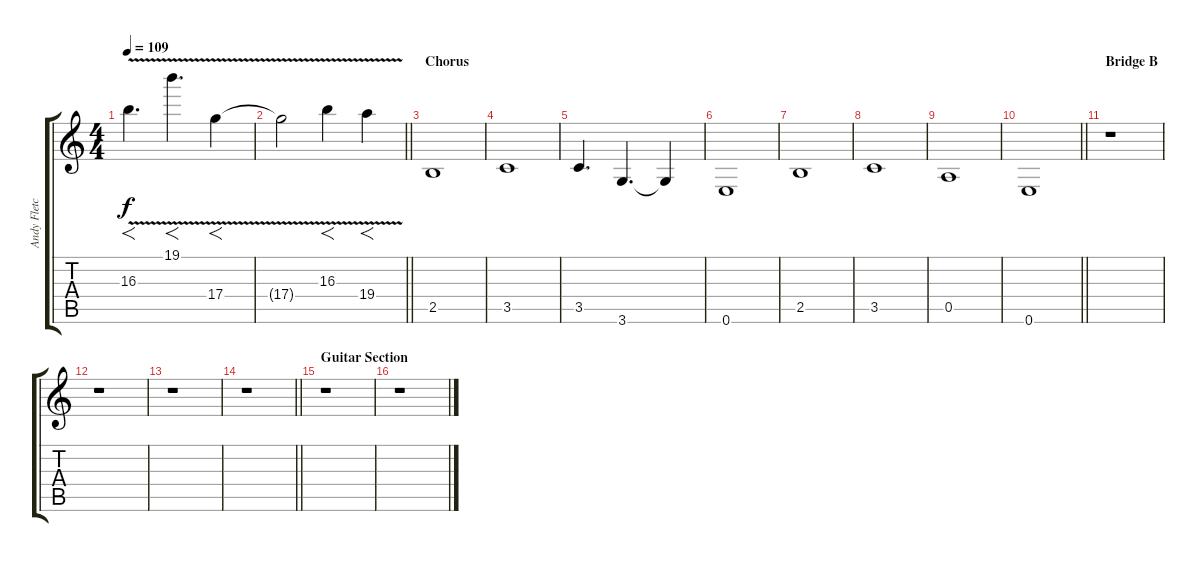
\track ("Andy Fletcher - Synth I" "Andy Fletc") {instrument distortionguitar}
\staff {score tabs}
\tuning (E4 B3 G3 D3 A2 E2) {hide}
\ts (4 4)
\tempo 109
\clef g2
\ks c
16.3{v}.4{f d dy f} 19.1{v}.4{f d} 17.4{v}.4{f} |
\barLineRight lightlight
17.4{t}.2 16.3{v}.4{f} 19.4{v}.4{f} |
\section ("" "Chorus")
2.5.1{instrument distortionguitar} |
3.5.1 |
3.5.4{d} 3.6.4{d} 3.6{t}.4 |
0.6.1 |
2.5.1 |
3.5.1 |
0.5.1 |
\barLineRight lightlight
0.6.1 |
\section ("" "Bridge B")
r.1 |
r.1 |
r.1 |
\barLineRight lightlight
r.1 |
\section ("" "Guitar Section")
r.1 |
r.1
